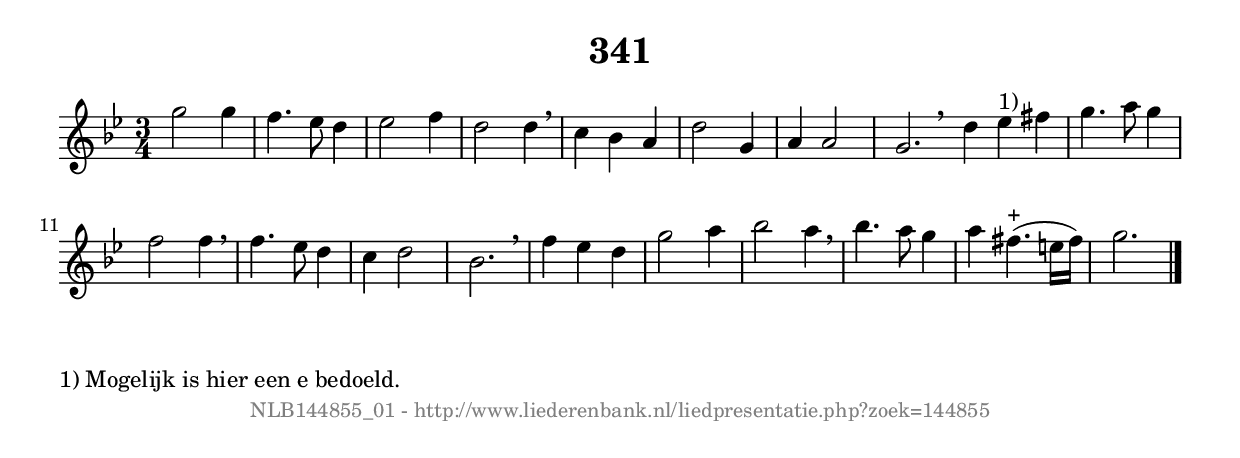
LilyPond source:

%
% produced by wce2krn 1.64 (7 June 2014)
%
\version"2.16"
#(append! paper-alist '(("long" . (cons (* 210 mm) (* 2000 mm)))))
#(set-default-paper-size "long")
sb = {\breathe}
mBreak = {\breathe }
bBreak = {\breathe }
x = {\once\override NoteHead #'style = #'cross }
gl=\glissando
itime={\override Staff.TimeSignature #'stencil = ##f }
ficta = {\once\set suggestAccidentals = ##t}
fine = {\once\override Score.RehearsalMark #'self-alignment-X = #1 \mark \markup {\italic{Fine}}}
dc = {\once\override Score.RehearsalMark #'self-alignment-X = #1 \mark \markup {\italic{D.C.}}}
dcf = {\once\override Score.RehearsalMark #'self-alignment-X = #1 \mark \markup {\italic{D.C. al Fine}}}
dcc = {\once\override Score.RehearsalMark #'self-alignment-X = #1 \mark \markup {\italic{D.C. al Coda}}}
ds = {\once\override Score.RehearsalMark #'self-alignment-X = #1 \mark \markup {\italic{D.S.}}}
dsf = {\once\override Score.RehearsalMark #'self-alignment-X = #1 \mark \markup {\italic{D.S. al Fine}}}
dsc = {\once\override Score.RehearsalMark #'self-alignment-X = #1 \mark \markup {\italic{D.S. al Coda}}}
pv = {\set Score.repeatCommands = #'((volta "1"))}
sv = {\set Score.repeatCommands = #'((volta "2"))}
tv = {\set Score.repeatCommands = #'((volta "3"))}
qv = {\set Score.repeatCommands = #'((volta "4"))}
xv = {\set Score.repeatCommands = #'((volta #f))}
\header{ tagline = ""
title = "341"
}
\score {{
\key g \minor
\relative g'
{
\set melismaBusyProperties = #'()
\time 3/4
\tempo 4=120
\override Score.MetronomeMark #'transparent = ##t
\override Score.RehearsalMark #'break-visibility = #(vector #t #t #f)
g'2 g4 f4. es8 d4 es2 f4 d2 d4 \sb c bes a d2 g,4 a4 a2 g2. \bar ":|:" \bBreak
d'4 es^"1)" fis g4. a8 g4 f2 f4 \sb f4. es8 d4 c4 d2 bes2. \mBreak \bar "|"
f'4 es d g2 a4 bes2 a4 \sb bes4. a8 g4 a4 fis4.(^"+" e16 fis) g2. \bar "|."
 }}
 \midi { }
 \layout {
            indent = 0.0\cm
}
}
\markup { \wordwrap-string #" 
1) Mogelijk is hier een e bedoeld.
"}
\markup { \vspace #0 } \markup { \with-color #grey \fill-line { \center-column { \smaller "NLB144855_01 - http://www.liederenbank.nl/liedpresentatie.php?zoek=144855" } } }
